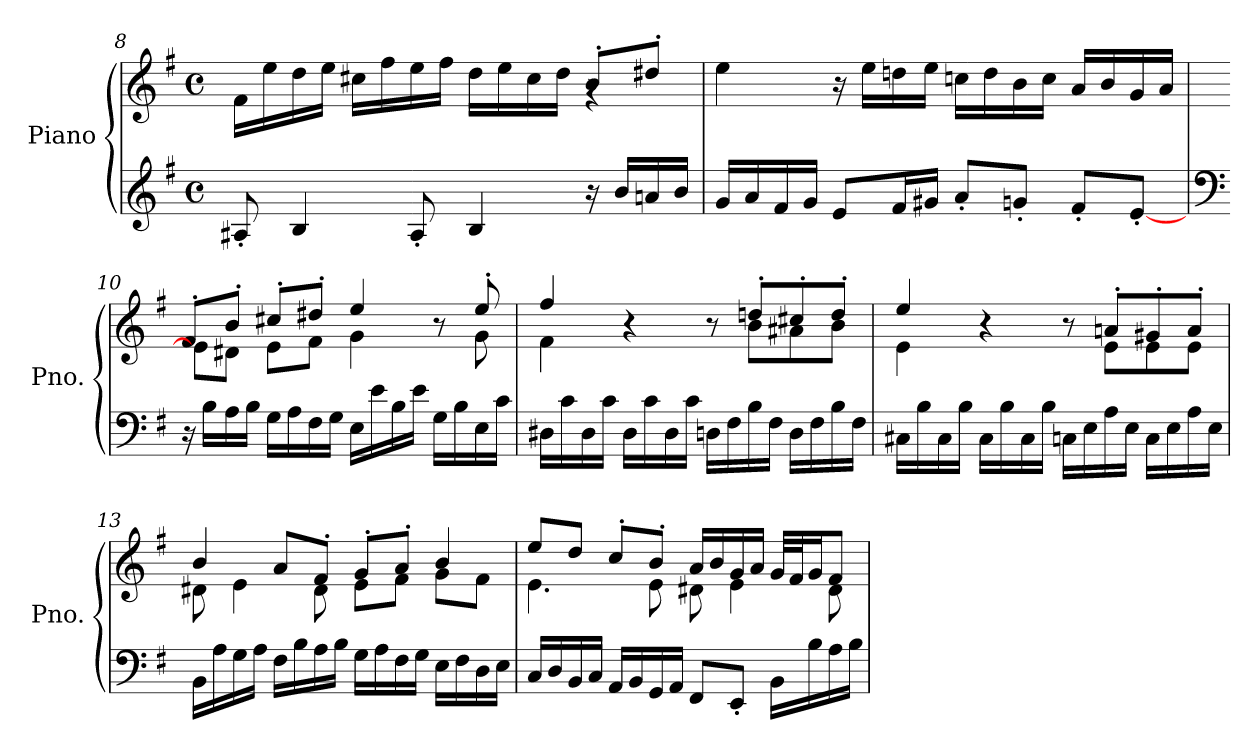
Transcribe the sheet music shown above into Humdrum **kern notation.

**kern	**kern
*part1	*part1
*staff2	*staff1
*I"Piano	*
*I'Pno.	*
*clefG2	*clefG2
*k[f#]	*k[f#]
*M4/4	*M4/4
*met(c)	*met(c)
=8	=8
*	*^
8A#X<'/	16f#\LL	2.ryy
.	16ee\	.
4B/	16dd\	.
.	16ee\JJ	.
.	16cc#X\LL	.
.	16ff#\	.
8A#'/	16ee\	.
.	16ff#\JJ	.
4B/	16dd\LL	.
.	16ee\	.
.	16cc#\	.
.	16dd\JJ	.
16r	8b'/L	4rg
16b</LL	.	.
16an/	8dd#X'/J	.
16b/JJ	.	.
*	*v	*v
=9	=9
16g/LL	4ee\
16a/	.
16f#/	.
16g/JJ	.
8e</L	16r
.	16ee\LL
16f#</L	16ddn\
16g#X/JJ	16ee\JJ
8a'/L	16ccn\LL
.	16dd\
8gn'/J	16b\
.	16cc\JJ
8f#'/L	16a/LL
.	16b/
[8e'/J	16g/
.	16a/JJ
!!LO:LB:g=z
=10	=10
*clefF4	*
*	*^
16r	8f#'/L	8e\L]
16B<\LL	.	.
16A\	8b'/J	8d#X\J
16B\JJ	.	.
16G\LL	8cc#X'/L	8e\L
16A\	.	.
16F#\	8dd#X'/J	8f#\J
16G\JJ	.	.
16E<\LL	4ee/	4g\
16e\	.	.
16B\	.	.
16e\JJ	.	.
16G\LL	8r	8ryy
16B\	.	.
16E<\	8ee'/	8g\
16c\JJ	.	.
=11	=11	=11
16D#X<\LL	4ff#/	4f#\
16c\	.	.
16D#\	.	.
16c\JJ	.	.
16D#\LL	4r	4.ryy
16c\	.	.
16D#\	.	.
16c\JJ	.	.
16Dn<\LL	8r	.
16F#\	.	.
16B\	8ddn'/L	8b\L
16F#\JJ	.	.
16D\LL	8cc#X'/	8a#X\
16F#\	.	.
16B\	8dd'/J	8b\J
16F#\JJ	.	.
=12	=12	=12
16C#X<\LL	4ee/	4e\
16B\	.	.
16C#\	.	.
16B\JJ	.	.
16C#\LL	4r	4.ryy
16B\	.	.
16C#\	.	.
16B\JJ	.	.
16Cn<\LL	8r	.
16E\	.	.
16A\	8an'/L	8e\L
16E\JJ	.	.
16C\LL	8g#X'/	8e\
16E\	.	.
16A\	8a'/J	8e\J
16E\JJ	.	.
!!LO:LB:g=z	!!
=13	=13	=13
16BB<\LL	4b/	8d#X<\
16A\	.	.
16G\	.	4e<\
16A\JJ	.	.
16F#<\LL	8a/L	.
16B\	.	.
16A\	8f#'/J	8d#\
16B\JJ	.	.
16G<\LL	8g'/L	8e\L
16A<\	.	.
16F#<\	8a'/J	8f#\J
16G<\JJ	.	.
16E<\LL	4b/	8g\L
16F#<\	.	.
16D<\	.	8f#\J
16E<\JJ	.	.
=14	=14	=14
16C</LL	8ee/L	4.e\
16D</	.	.
16BB</	8dd/J	.
16C</JJ	.	.
16AA</LL	8cc'/L	.
16BB</	.	.
16GG</	8b'/J	8e\
16AA</JJ	.	.
8FF#</L	16a/LL	8d#X\
.	16b/	.
8EE<'/J	16g/	4e\
.	16a/JJ	.
16BB<\LL	32g!/LLL	.
.	32f#!/J	.
16B\	16g/J	.
16A\	8f#/J	8d#\
16B\JJ	.	.
*	*v	*v
=	=
*-	*-
